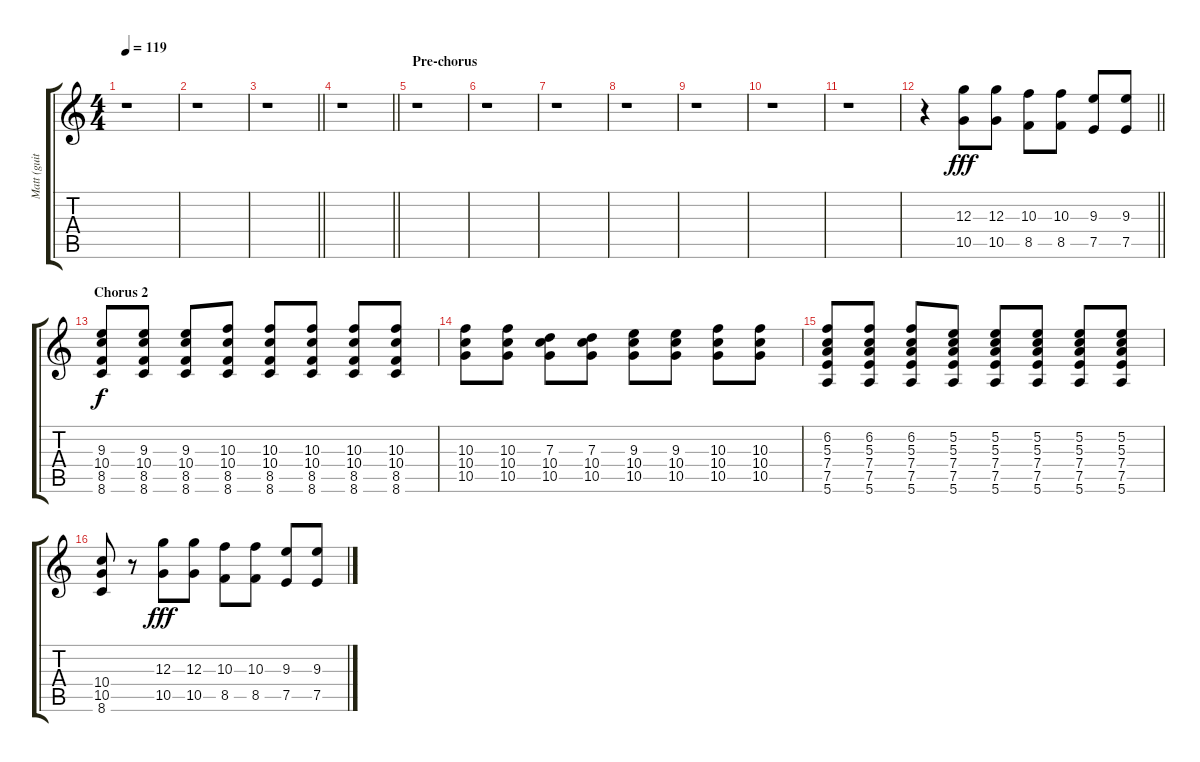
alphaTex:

\track ("Matt (guitar 2)" "Matt (guit") {instrument distortionguitar}
\staff {score tabs}
\tuning (E4 B3 G3 D3 A2 E2) {hide}
\ts (4 4)
\tempo 119
\clef g2
\ks c
r.1{dy f} |
r.1 |
\barLineRight lightlight
r.1 |
\barLineRight lightlight
r.1 |
\section ("" "Pre-chorus")
r.1 |
r.1 |
r.1 |
r.1 |
r.1 |
r.1 |
r.1 |
\barLineRight lightlight
r.4 (12.3 10.5).8{dy fff} (12.3 10.5).8 (10.3 8.5).8 (10.3 8.5).8 (9.3 7.5).8 (9.3 7.5).8 |
\section ("" "Chorus 2")
(9.3 10.4 8.5 8.6).8{dy f} (9.3 10.4 8.5 8.6).8 (9.3 10.4 8.5 8.6).8 (10.3 10.4 8.5 8.6).8 (10.3 10.4 8.5 8.6).8 (10.3 10.4 8.5 8.6).8 (10.3 10.4 8.5 8.6).8 (10.3 10.4 8.5 8.6).8 |
(10.3 10.4 10.5).8 (10.3 10.4 10.5).8 (7.3 10.4 10.5).8 (7.3 10.4 10.5).8 (9.3 10.4 10.5).8 (9.3 10.4 10.5).8 (10.3 10.4 10.5).8 (10.3 10.4 10.5).8 |
(6.2 5.3 7.4 7.5 5.6).8 (6.2 5.3 7.4 7.5 5.6).8 (6.2 5.3 7.4 7.5 5.6).8 (5.2 5.3 7.4 7.5 5.6).8 (5.2 5.3 7.4 7.5 5.6).8 (5.2 5.3 7.4 7.5 5.6).8 (5.2 5.3 7.4 7.5 5.6).8 (5.2 5.3 7.4 7.5 5.6).8 |
(10.4 10.5 8.6).8 r.8 (12.3 10.5).8{dy fff} (12.3 10.5).8 (10.3 8.5).8 (10.3 8.5).8 (9.3 7.5).8 (9.3 7.5).8
